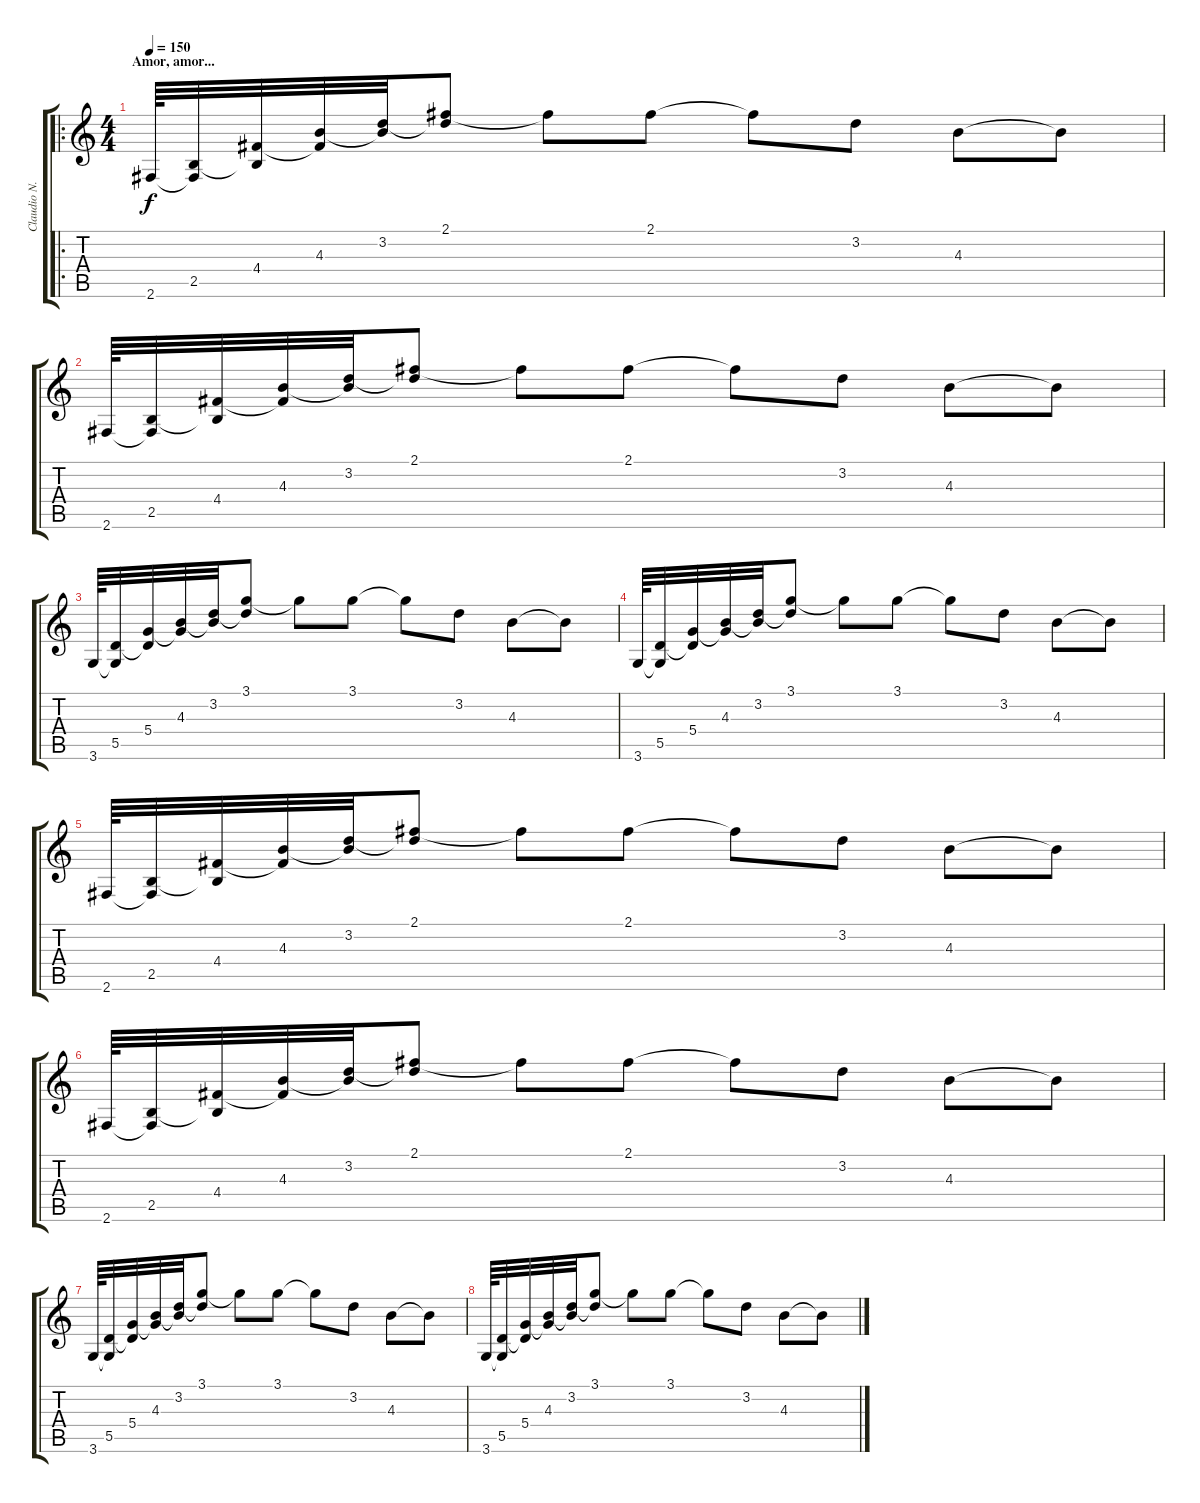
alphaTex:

\track ("Claudio N. (Muted FX)" "Claudio N.") {instrument electricguitarmuted}
\staff {score tabs}
\tuning (E4 B3 G3 D3 A2 E2) {hide}
\ro
\ts (4 4)
\section ("" "Amor, amor...")
\tempo 150
\clef g2
\ks c
2.6.64{dy f} (2.5 2.6{t}).32 (4.4 2.5{t}).32 (4.3 4.4{t}).32 (3.2 4.3{t}).32 (2.1 3.2{t}).8 2.1{t}.8 2.1.8 2.1{t}.8 3.2.8 4.3.8 4.3{t}.8 |
2.6.64 (2.5 2.6{t}).32 (4.4 2.5{t}).32 (4.3 4.4{t}).32 (3.2 4.3{t}).32 (2.1 3.2{t}).8 2.1{t}.8 2.1.8 2.1{t}.8 3.2.8 4.3.8 4.3{t}.8 |
3.6.64 (5.5 3.6{t}).32 (5.4 5.5{t}).32 (4.3 5.4{t}).32 (3.2 4.3{t}).32 (3.1 3.2{t}).8 3.1{t}.8 3.1.8 3.1{t}.8 3.2.8 4.3.8 4.3{t}.8 |
3.6.64 (5.5 3.6{t}).32 (5.4 5.5{t}).32 (4.3 5.4{t}).32 (3.2 4.3{t}).32 (3.1 3.2{t}).8 3.1{t}.8 3.1.8 3.1{t}.8 3.2.8 4.3.8 4.3{t}.8 |
2.6.64 (2.5 2.6{t}).32 (4.4 2.5{t}).32 (4.3 4.4{t}).32 (3.2 4.3{t}).32 (2.1 3.2{t}).8 2.1{t}.8 2.1.8 2.1{t}.8 3.2.8 4.3.8 4.3{t}.8 |
2.6.64 (2.5 2.6{t}).32 (4.4 2.5{t}).32 (4.3 4.4{t}).32 (3.2 4.3{t}).32 (2.1 3.2{t}).8 2.1{t}.8 2.1.8 2.1{t}.8 3.2.8 4.3.8 4.3{t}.8 |
3.6.64 (5.5 3.6{t}).32 (5.4 5.5{t}).32 (4.3 5.4{t}).32 (3.2 4.3{t}).32 (3.1 3.2{t}).8 3.1{t}.8 3.1.8 3.1{t}.8 3.2.8 4.3.8 4.3{t}.8 |
3.6.64 (5.5 3.6{t}).32 (5.4 5.5{t}).32 (4.3 5.4{t}).32 (3.2 4.3{t}).32 (3.1 3.2{t}).8 3.1{t}.8 3.1.8 3.1{t}.8 3.2.8 4.3.8 4.3{t}.8
